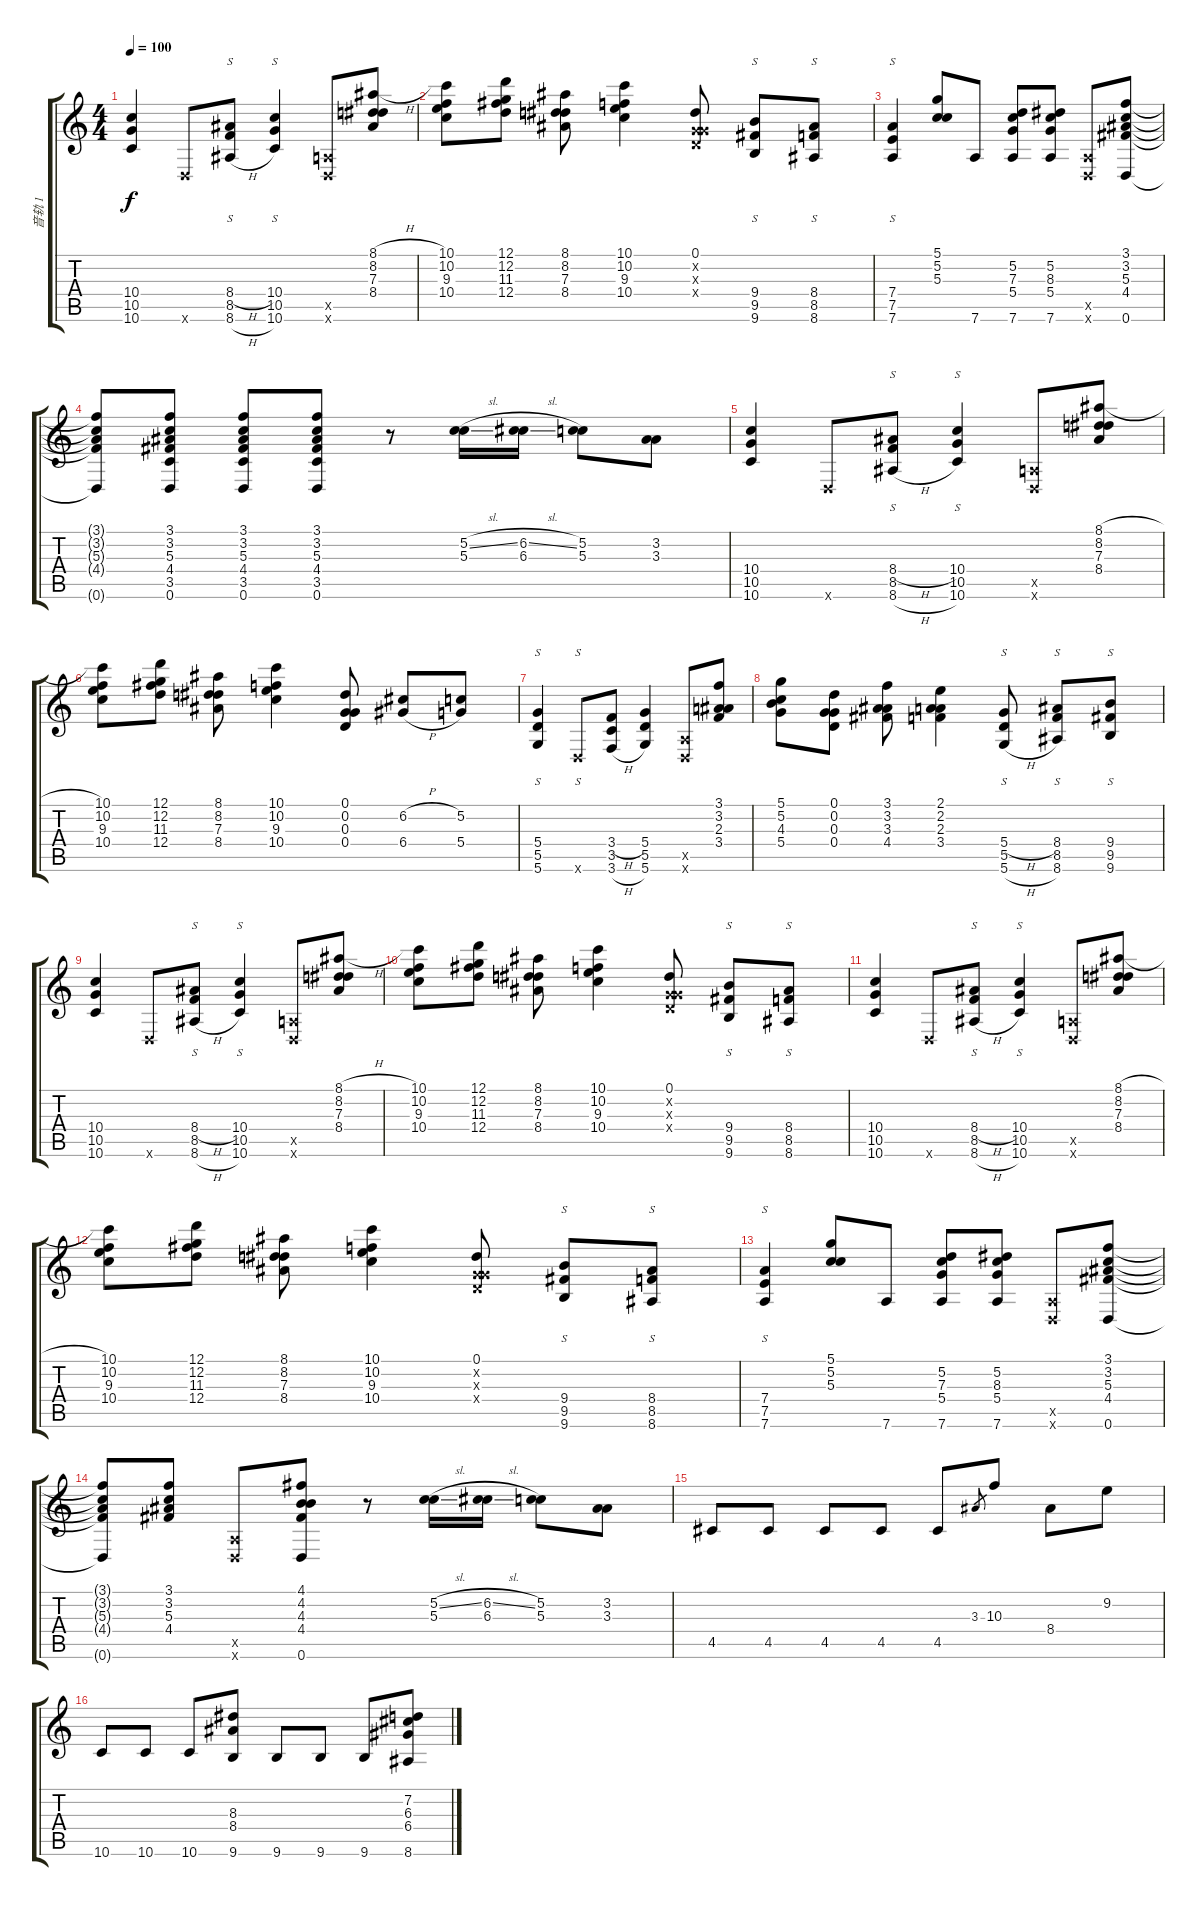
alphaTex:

\track ("音轨 1" "音轨 1") {instrument acousticguitarnylon}
\staff {score tabs}
\tuning (D4 G3 G3 D3 A2 D2) {hide}
\ts (4 4)
\tempo 100
\clef g2
\ks c
(10.4 10.5 10.6).4{dy f} 0.6{x}.8 (8.4{h} 8.5 8.6{h}).8{s} (10.4 10.5 10.6).4{s} (0.5{x} 0.6{x}).8 (8.1{h} 8.2 7.3 8.4).8 |
(10.1 10.2 9.3 10.4).8 (12.1 12.2 11.3 12.4).8 (8.1 8.2 7.3 8.4).8 (10.1 10.2 9.3 10.4).4 (0.1 0.2{x} 0.3{x} 0.4{x}).8 (9.4 9.5 9.6).8{s} (8.4 8.5 8.6).8{s} |
(7.4 7.5 7.6).4{s} (5.1 5.2 5.3).8 7.6.8 (5.2 7.3 5.4 7.6).8 (5.2 8.3 5.4 7.6).8 (0.5{x} 0.6{x}).8 (3.1 3.2 5.3 4.4 0.6).8 |
(3.1{t} 3.2{t} 5.3{t} 4.4{t} 0.6{t}).8 (3.1 3.2 5.3 4.4 3.5 0.6).8 (3.1 3.2 5.3 4.4 3.5 0.6).8 (3.1 3.2 5.3 4.4 3.5 0.6).8 r.8 (5.2{sl} 5.3).16 (6.2{sl} 6.3).16 (5.2 5.3).8 (3.2 3.3).8 |
(10.4 10.5 10.6).4 0.6{x}.8 (8.4{h} 8.5 8.6{h}).8{s} (10.4 10.5 10.6).4{s} (0.5{x} 0.6{x}).8 (8.1{h} 8.2 7.3 8.4).8 |
(10.1 10.2 9.3 10.4).8 (12.1 12.2 11.3 12.4).8 (8.1 8.2 7.3 8.4).8 (10.1 10.2 9.3 10.4).4 (0.1 0.2 0.3 0.4).8 (6.2{h} 6.4{h}).8 (5.2 5.4).8 |
(5.4 5.5 5.6).4{s} 0.6{x}.8{s} (3.4{h} 3.5 3.6{h}).8 (5.4 5.5 5.6).4 (0.5{x} 0.6{x}).8 (3.1 3.2 2.3 3.4).8 |
(5.1 5.2 4.3 5.4).8 (0.1 0.2 0.3 0.4).8 (3.1 3.2 3.3 4.4).8 (2.1 2.2 2.3 3.4).4 (5.4{h} 5.5 5.6{h}).8{s} (8.4 8.5 8.6).8{s} (9.4 9.5 9.6).8{s} |
(10.4 10.5 10.6).4 0.6{x}.8 (8.4{h} 8.5 8.6{h}).8{s} (10.4 10.5 10.6).4{s} (0.5{x} 0.6{x}).8 (8.1{h} 8.2 7.3 8.4).8 |
(10.1 10.2 9.3 10.4).8 (12.1 12.2 11.3 12.4).8 (8.1 8.2 7.3 8.4).8 (10.1 10.2 9.3 10.4).4 (0.1 0.2{x} 0.3{x} 0.4{x}).8 (9.4 9.5 9.6).8{s} (8.4 8.5 8.6).8{s} |
(10.4 10.5 10.6).4 0.6{x}.8 (8.4{h} 8.5 8.6{h}).8{s} (10.4 10.5 10.6).4{s} (0.5{x} 0.6{x}).8 (8.1{h} 8.2 7.3 8.4).8 |
(10.1 10.2 9.3 10.4).8 (12.1 12.2 11.3 12.4).8 (8.1 8.2 7.3 8.4).8 (10.1 10.2 9.3 10.4).4 (0.1 0.2{x} 0.3{x} 0.4{x}).8 (9.4 9.5 9.6).8{s} (8.4 8.5 8.6).8{s} |
(7.4 7.5 7.6).4{s} (5.1 5.2 5.3).8 7.6.8 (5.2 7.3 5.4 7.6).8 (5.2 8.3 5.4 7.6).8 (0.5{x} 0.6{x}).8 (3.1 3.2 5.3 4.4 0.6).8 |
(3.1{t} 3.2{t} 5.3{t} 4.4{t} 0.6{t}).8 (3.1 3.2 5.3 4.4).8 (0.5{x} 0.6{x}).8 (4.1 4.2 4.3 4.4 0.6).8 r.8 (5.2{sl} 5.3).16 (6.2{sl} 6.3).16 (5.2 5.3).8 (3.2 3.3).8 |
4.5.8 4.5.8 4.5.8 4.5.8 4.5.8 3.3.8{gr} 10.3.8 8.4.8 9.2.8 |
10.6.8 10.6.8 10.6.8 (8.3 8.4 9.6).8 9.6.8 9.6.8 9.6.8 (7.2 6.3 6.4 8.6).8
